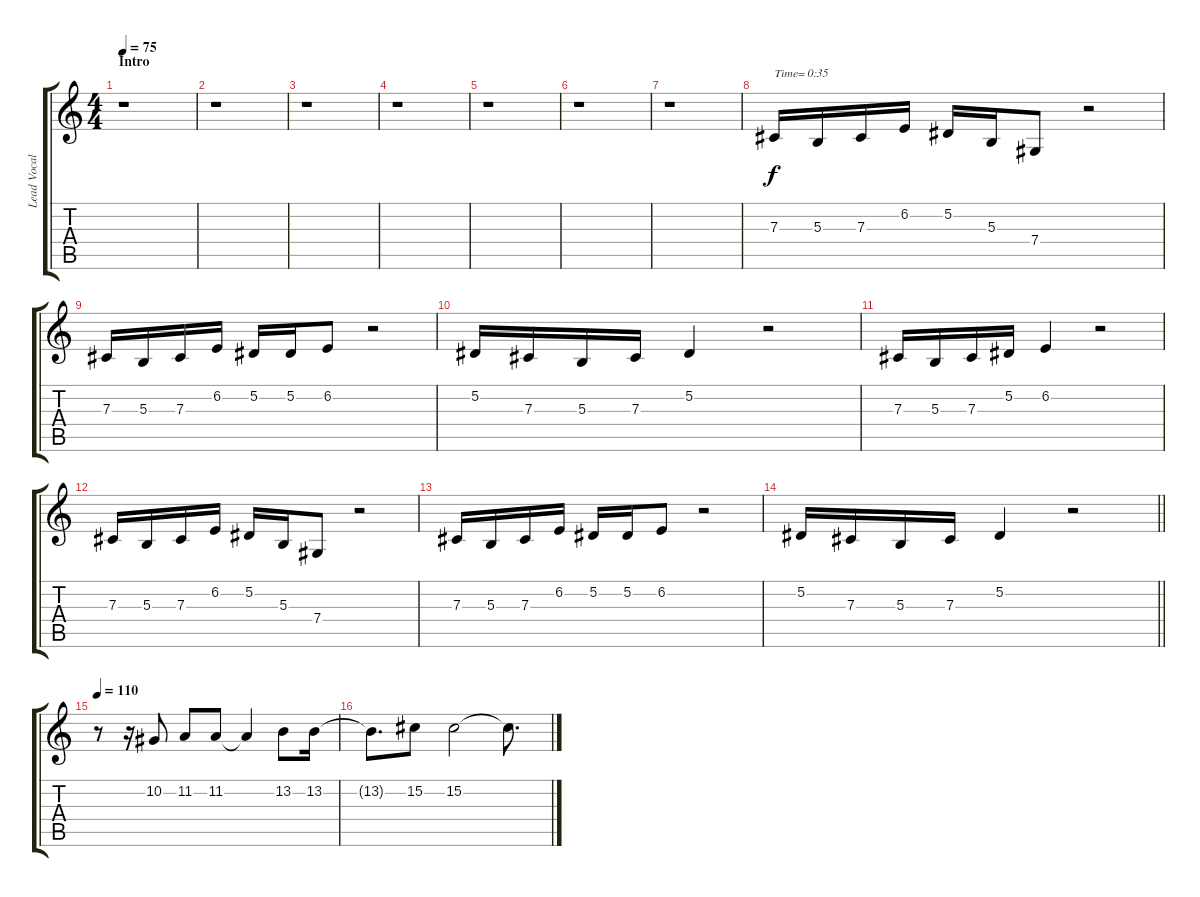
\track ("Lead Vocals" "Lead Vocal") {instrument trumpet}
\staff {score tabs}
\tuning (Eb4 Bb3 Gb3 Db3 Ab2 Eb2) {hide}
\ts (4 4)
\section ("" "Intro")
\tempo 75
\tempo 55
\tempo 75
\clef g2
\ks c
r.1{dy f instrument trumpet} |
r.1 |
r.1 |
r.1 |
r.1 |
r.1 |
r.1 |
7.3.16{txt "Time= 0:35"} 5.3.16 7.3.16 6.2.16 5.2.16 5.3.16 7.4.8 r.2 |
7.3.16 5.3.16 7.3.16 6.2.16 5.2.16 5.2.16 6.2.8 r.2 |
5.2.16 7.3.16 5.3.16 7.3.16 5.2.4 r.2 |
7.3.16 5.3.16 7.3.16 5.2.16 6.2.4 r.2 |
7.3.16 5.3.16 7.3.16 6.2.16 5.2.16 5.3.16 7.4.8 r.2 |
7.3.16 5.3.16 7.3.16 6.2.16 5.2.16 5.2.16 6.2.8 r.2 |
\barLineRight lightlight
5.2.16 7.3.16 5.3.16 7.3.16 5.2.4 r.2 |
\tempo 110
r.8 r.16 10.2.8 11.2.8 11.2.8 11.2{t}.4 13.2.8 13.2.16 |
13.2{t}.8{d} 15.2.8 15.2.2 15.2{t}.8{d}
